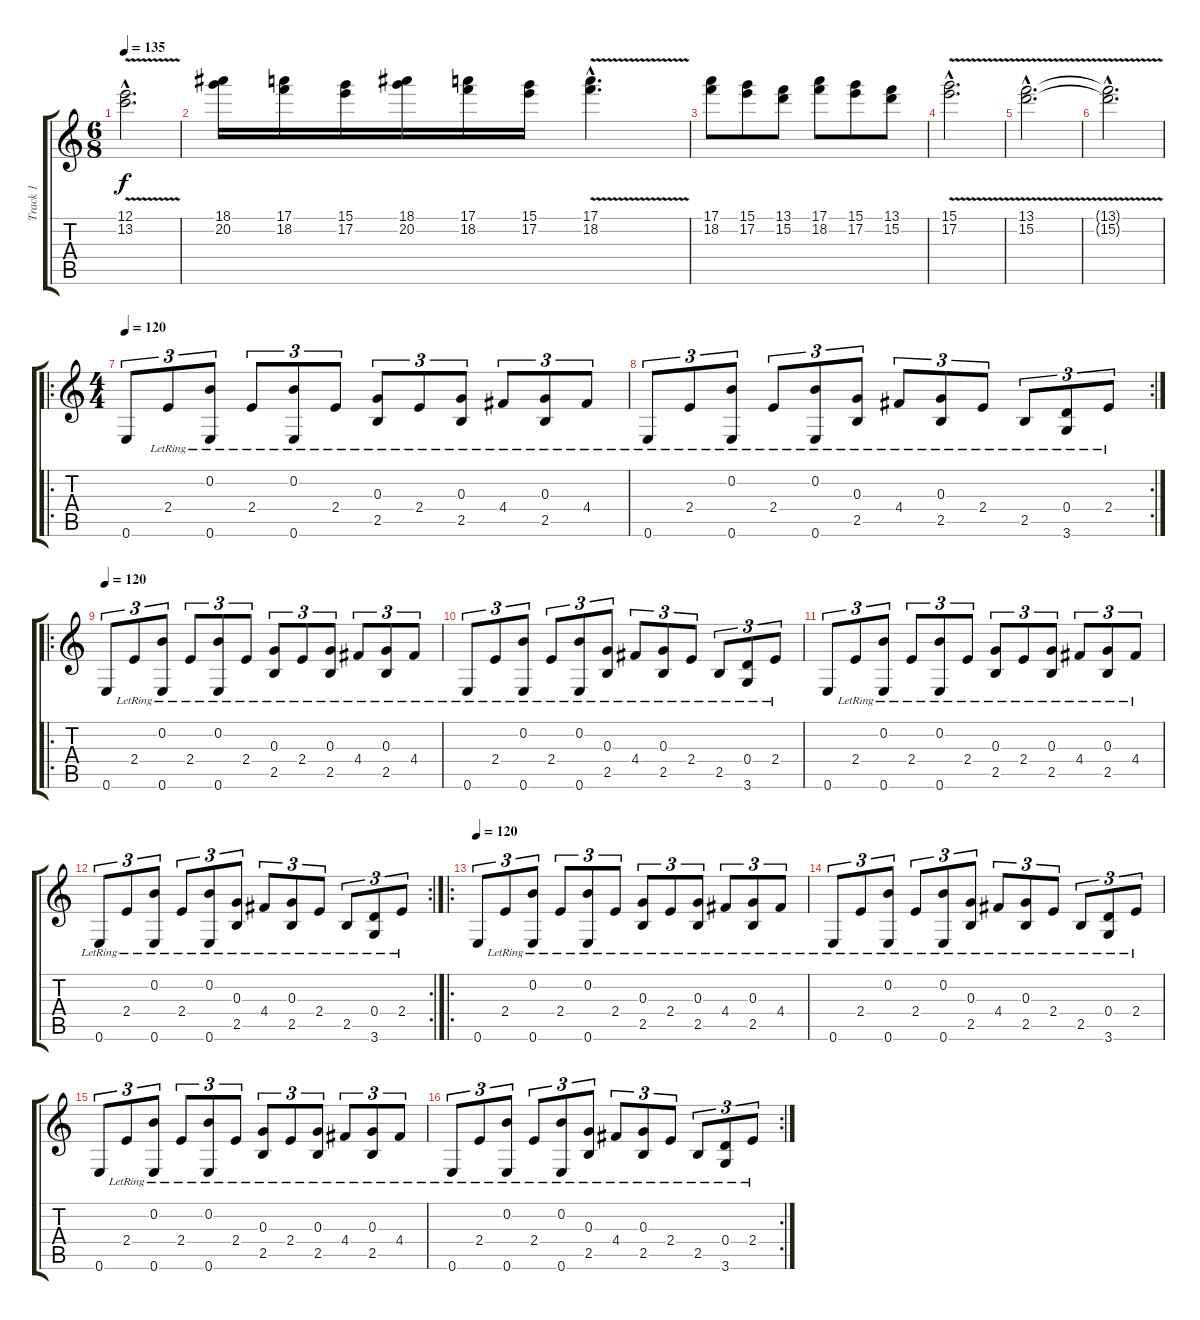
\track ("Track 1" "Track 1") {instrument distortionguitar}
\staff {score tabs}
\tuning (E4 B3 G3 D3 A2 E2) {hide}
\ts (6 8)
\tempo 135
\clef g2
\ks c
(12.1{v hac} 13.2{v hac}).2{d dy f} |
(18.1 20.2).16 (17.1 18.2).16 (15.1 17.2).16 (18.1 20.2).16 (17.1 18.2).16 (15.1 17.2).16 (17.1{v hac} 18.2{v hac}).4{d} |
(17.1 18.2).8 (15.1 17.2).8 (13.1 15.2).8 (17.1 18.2).8 (15.1 17.2).8 (13.1 15.2).8 |
(15.1{v hac} 17.2{v hac}).2{d} |
(13.1{v hac} 15.2{v hac}).2{d} |
(13.1{hac t} 15.2{hac t}).2{d} |
\ro
\ts (4 4)
\tempo 120
0.6.8{tu (3 2) instrument acousticguitarsteel} 2.4{lr}.8{tu (3 2)} (0.2{lr} 0.6{lr}).8{tu (3 2)} 2.4{lr}.8{tu (3 2)} (0.2{lr} 0.6{lr}).8{tu (3 2)} 2.4{lr}.8{tu (3 2)} (0.3{lr} 2.5{lr}).8{tu (3 2)} 2.4{lr}.8{tu (3 2)} (0.3{lr} 2.5{lr}).8{tu (3 2)} 4.4{lr}.8{tu (3 2)} (0.3{lr} 2.5{lr}).8{tu (3 2)} 4.4{lr}.8{tu (3 2)} |
\rc 2
0.6{lr}.8{tu (3 2)} 2.4{lr}.8{tu (3 2)} (0.2{lr} 0.6{lr}).8{tu (3 2)} 2.4{lr}.8{tu (3 2)} (0.2{lr} 0.6{lr}).8{tu (3 2)} (0.3{lr} 2.5{lr}).8{tu (3 2)} 4.4{lr}.8{tu (3 2)} (0.3{lr} 2.5{lr}).8{tu (3 2)} 2.4{lr}.8{tu (3 2)} 2.5{lr}.8{tu (3 2)} (0.4{lr} 3.6{lr}).8{tu (3 2)} 2.4{lr}.8{tu (3 2)} |
\ro
\tempo 120
0.6.8{tu (3 2) instrument acousticguitarsteel} 2.4{lr}.8{tu (3 2)} (0.2{lr} 0.6{lr}).8{tu (3 2)} 2.4{lr}.8{tu (3 2)} (0.2{lr} 0.6{lr}).8{tu (3 2)} 2.4{lr}.8{tu (3 2)} (0.3{lr} 2.5{lr}).8{tu (3 2)} 2.4{lr}.8{tu (3 2)} (0.3{lr} 2.5{lr}).8{tu (3 2)} 4.4{lr}.8{tu (3 2)} (0.3{lr} 2.5{lr}).8{tu (3 2)} 4.4{lr}.8{tu (3 2)} |
0.6{lr}.8{tu (3 2)} 2.4{lr}.8{tu (3 2)} (0.2{lr} 0.6{lr}).8{tu (3 2)} 2.4{lr}.8{tu (3 2)} (0.2{lr} 0.6{lr}).8{tu (3 2)} (0.3{lr} 2.5{lr}).8{tu (3 2)} 4.4{lr}.8{tu (3 2)} (0.3{lr} 2.5{lr}).8{tu (3 2)} 2.4{lr}.8{tu (3 2)} 2.5{lr}.8{tu (3 2)} (0.4{lr} 3.6{lr}).8{tu (3 2)} 2.4{lr}.8{tu (3 2)} |
0.6.8{tu (3 2)} 2.4{lr}.8{tu (3 2)} (0.2{lr} 0.6{lr}).8{tu (3 2)} 2.4{lr}.8{tu (3 2)} (0.2{lr} 0.6{lr}).8{tu (3 2)} 2.4{lr}.8{tu (3 2)} (0.3{lr} 2.5{lr}).8{tu (3 2)} 2.4{lr}.8{tu (3 2)} (0.3{lr} 2.5{lr}).8{tu (3 2)} 4.4{lr}.8{tu (3 2)} (0.3{lr} 2.5{lr}).8{tu (3 2)} 4.4{lr}.8{tu (3 2)} |
\rc 2
0.6{lr}.8{tu (3 2)} 2.4{lr}.8{tu (3 2)} (0.2{lr} 0.6{lr}).8{tu (3 2)} 2.4{lr}.8{tu (3 2)} (0.2{lr} 0.6{lr}).8{tu (3 2)} (0.3{lr} 2.5{lr}).8{tu (3 2)} 4.4{lr}.8{tu (3 2)} (0.3{lr} 2.5{lr}).8{tu (3 2)} 2.4{lr}.8{tu (3 2)} 2.5{lr}.8{tu (3 2)} (0.4{lr} 3.6{lr}).8{tu (3 2)} 2.4{lr}.8{tu (3 2)} |
\ro
\tempo 120
0.6.8{tu (3 2) instrument acousticguitarsteel} 2.4{lr}.8{tu (3 2)} (0.2{lr} 0.6{lr}).8{tu (3 2)} 2.4{lr}.8{tu (3 2)} (0.2{lr} 0.6{lr}).8{tu (3 2)} 2.4{lr}.8{tu (3 2)} (0.3{lr} 2.5{lr}).8{tu (3 2)} 2.4{lr}.8{tu (3 2)} (0.3{lr} 2.5{lr}).8{tu (3 2)} 4.4{lr}.8{tu (3 2)} (0.3{lr} 2.5{lr}).8{tu (3 2)} 4.4{lr}.8{tu (3 2)} |
0.6{lr}.8{tu (3 2)} 2.4{lr}.8{tu (3 2)} (0.2{lr} 0.6{lr}).8{tu (3 2)} 2.4{lr}.8{tu (3 2)} (0.2{lr} 0.6{lr}).8{tu (3 2)} (0.3{lr} 2.5{lr}).8{tu (3 2)} 4.4{lr}.8{tu (3 2)} (0.3{lr} 2.5{lr}).8{tu (3 2)} 2.4{lr}.8{tu (3 2)} 2.5{lr}.8{tu (3 2)} (0.4{lr} 3.6{lr}).8{tu (3 2)} 2.4{lr}.8{tu (3 2)} |
0.6.8{tu (3 2)} 2.4{lr}.8{tu (3 2)} (0.2{lr} 0.6{lr}).8{tu (3 2)} 2.4{lr}.8{tu (3 2)} (0.2{lr} 0.6{lr}).8{tu (3 2)} 2.4{lr}.8{tu (3 2)} (0.3{lr} 2.5{lr}).8{tu (3 2)} 2.4{lr}.8{tu (3 2)} (0.3{lr} 2.5{lr}).8{tu (3 2)} 4.4{lr}.8{tu (3 2)} (0.3{lr} 2.5{lr}).8{tu (3 2)} 4.4{lr}.8{tu (3 2)} |
\rc 2
0.6{lr}.8{tu (3 2)} 2.4{lr}.8{tu (3 2)} (0.2{lr} 0.6{lr}).8{tu (3 2)} 2.4{lr}.8{tu (3 2)} (0.2{lr} 0.6{lr}).8{tu (3 2)} (0.3{lr} 2.5{lr}).8{tu (3 2)} 4.4{lr}.8{tu (3 2)} (0.3{lr} 2.5{lr}).8{tu (3 2)} 2.4{lr}.8{tu (3 2)} 2.5{lr}.8{tu (3 2)} (0.4{lr} 3.6{lr}).8{tu (3 2)} 2.4{lr}.8{tu (3 2)}
